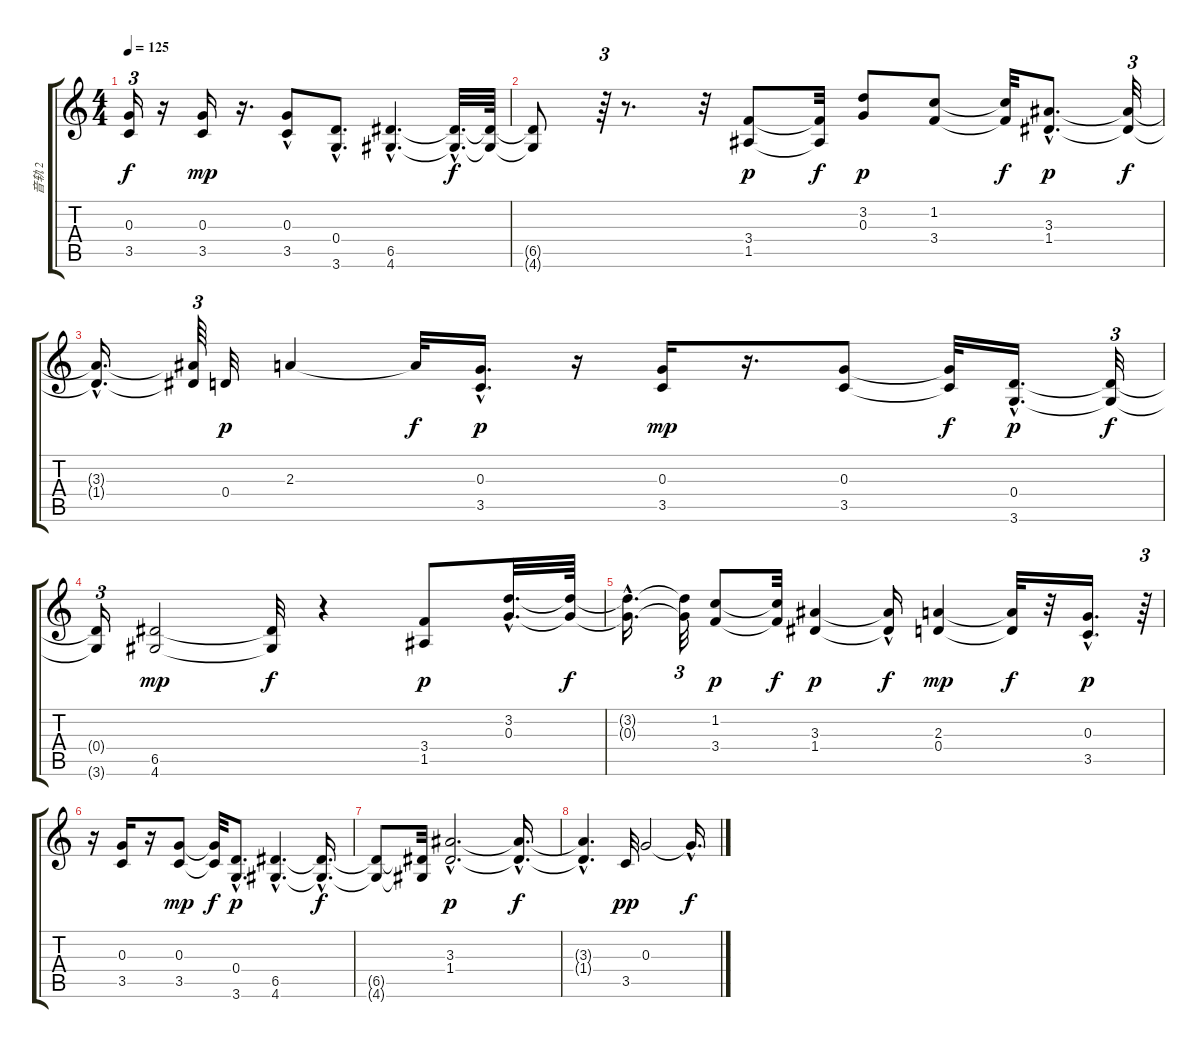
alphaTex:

\track ("音轨 2" "音轨 2") {instrument overdrivenguitar}
\staff {score tabs}
\tuning (E4 B3 G3 D3 A2 E2) {hide}
\ts (4 4)
\tempo 125
\clef g2
\ks c
(0.3{t} 3.5{t}).16{tu (3 2) dy f} r.16 (0.3 3.5).16{dy mp} r.16{d} (0.3 3.5{hac}).8 (0.4 3.6{hac}).8{d} (6.5{hac} 4.6{hac}).4{d} (6.5{hac t} 4.6{hac t}).32{d dy f} (6.5{t} 4.6{t}).64 |
(6.5{t} 4.6{t}).8 r.64{tu (3 2)} r.8{d} r.32 (3.4 1.5).8{dy p} (3.4{t} 1.5{t}).32{dy f} (3.2 0.3).8{dy p} (1.2 3.4).8 (1.2{t} 3.4{t}).32{dy f} (3.3{hac} 1.4{hac}).8{d dy p} (3.3{t} 1.4{t}).32{tu (3 2) dy f} |
(3.3{hac t} 1.4{hac t}).16{d} (3.3{t} 1.4{t}).64{tu (3 2)} 0.4.32{dy p} 2.3.4 2.3{t}.32{dy f} (0.3{hac} 3.5{hac}).16{d dy p} r.16 (0.3 3.5).16{dy mp} r.16{d} (0.3 3.5).8 (0.3{t} 3.5{t}).32{dy f} (0.4{hac} 3.6{hac}).16{d dy p} (0.4{t} 3.6{t}).32{tu (3 2) dy f} |
(0.4{t} 3.6{t}).16{tu (3 2)} (6.5 4.6).2{dy mp} (6.5{t} 4.6{t}).32{dy f} r.4 (3.4 1.5).8{dy p} (3.2{hac} 0.3{hac}).32{d} (3.2{t} 0.3{t}).64{dy f} |
(3.2{hac t} 0.3{hac t}).16{d} (3.2{t} 0.3{t}).32{tu (3 2)} (1.2 3.4).8{dy p} (1.2{t} 3.4{t}).32{dy f} (3.3 1.4).4{dy p} (3.3{t} 1.4{hac t}).16{dy f} (2.3 0.4).4{dy mp} (2.3{t} 0.4{t}).32{dy f} r.32 (0.3{hac} 3.5).16{d dy p} r.64{tu (3 2)} |
r.16 (0.3 3.5).16 r.16 (0.3 3.5).8{dy mp} (0.3{t} 3.5{t}).32{dy f} (0.4{hac} 3.6{hac}).8{d dy p} (6.5{hac} 4.6{hac}).4{d} (6.5{hac t} 4.6{hac t}).16{d dy f} |
(6.5{t} 4.6{t}).8 (6.5{t} 4.6{t}).32 (3.3{hac} 1.4{hac}).2{d dy p} (3.3{hac t} 1.4{hac t}).16{d dy f} |
(3.3{hac t} 1.4{hac t}).4{d} 3.5.32{dy pp} 0.3.2 0.3{hac t}.16{d dy f}
